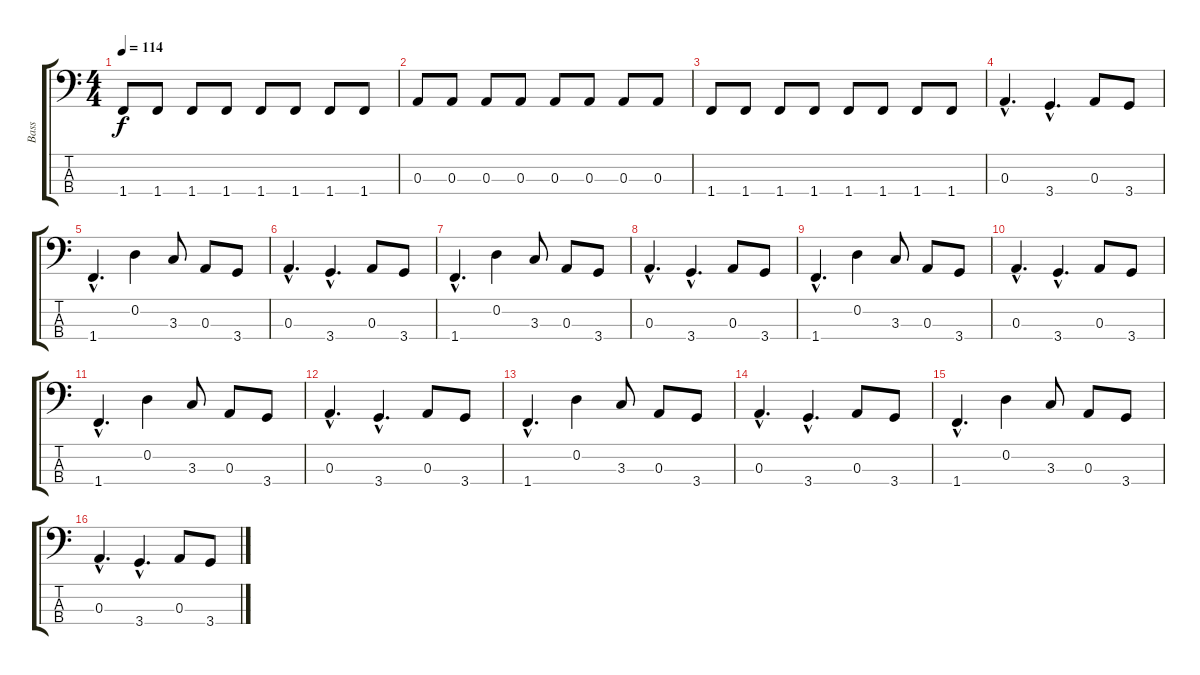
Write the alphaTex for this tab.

\track ("Bass" "Bass") {instrument electricbasspick}
\staff {score tabs}
\tuning (G2 D2 A1 E1) {hide}
\ts (4 4)
\tempo 114
\clef f4
\ks c
1.4.8{dy f} 1.4.8 1.4.8 1.4.8 1.4.8 1.4.8 1.4.8 1.4.8 |
0.3.8 0.3.8 0.3.8 0.3.8 0.3.8 0.3.8 0.3.8 0.3.8 |
1.4.8 1.4.8 1.4.8 1.4.8 1.4.8 1.4.8 1.4.8 1.4.8 |
0.3{hac}.4{d} 3.4{hac}.4{d} 0.3.8 3.4.8 |
1.4{hac}.4{d} 0.2.4 3.3.8 0.3.8 3.4.8 |
0.3{hac}.4{d} 3.4{hac}.4{d} 0.3.8 3.4.8 |
1.4{hac}.4{d} 0.2.4 3.3.8 0.3.8 3.4.8 |
0.3{hac}.4{d} 3.4{hac}.4{d} 0.3.8 3.4.8 |
1.4{hac}.4{d} 0.2.4 3.3.8 0.3.8 3.4.8 |
0.3{hac}.4{d} 3.4{hac}.4{d} 0.3.8 3.4.8 |
1.4{hac}.4{d} 0.2.4 3.3.8 0.3.8 3.4.8 |
0.3{hac}.4{d} 3.4{hac}.4{d} 0.3.8 3.4.8 |
1.4{hac}.4{d} 0.2.4 3.3.8 0.3.8 3.4.8 |
0.3{hac}.4{d} 3.4{hac}.4{d} 0.3.8 3.4.8 |
1.4{hac}.4{d} 0.2.4 3.3.8 0.3.8 3.4.8 |
0.3{hac}.4{d} 3.4{hac}.4{d} 0.3.8 3.4.8
